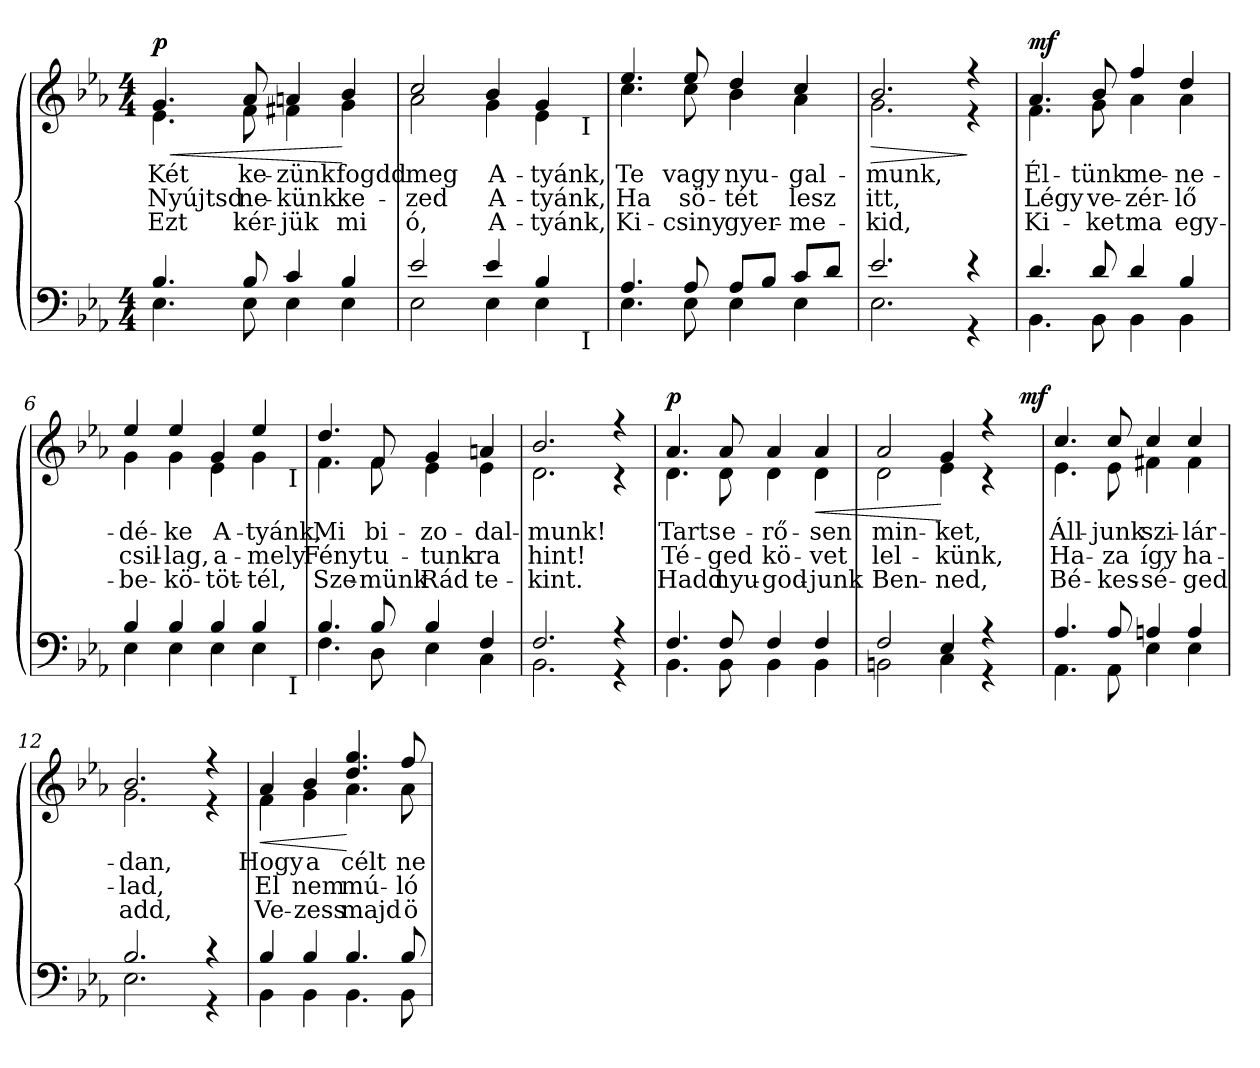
**kern	**kern	**text	**text	**text	**dynam
*part2	*part1	*part1	*part1	*part1	*part1
*staff2	*staff1	*staff1	*staff1	*staff1	*staff1
*clefF4	*clefG2	*	*	*	*
*k[b-e-a-]	*k[b-e-a-]	*	*	*	*
*E-:	*E-:	*	*	*	*
*M4/4	*M4/4	*	*	*	*
=1	=1	=1	=1	=1	=1
*^	*	*	*	*	*
!	!	!LO:TX:a:B:t=divoto	!	!	!	!
!	!	!	!LO:LY:b	!LO:LY:b	!LO:LY:b	!LO:HP:b
*	*	*^	*	*	*	*
!	!	!	!	!	!	!	!LO:DY:n=1:b
4.B-/	4.E-\	4.g/	4.e-\	Két	Nyújtsd	Ezt	< p
!	!	!	!	!LO:LY:b	!LO:LY:b	!LO:LY:b	!
8B-/	8E-\	8a-/	8f\	ke-	ne-	kér-	.
!	!	!	!	!LO:LY:b	!LO:LY:b	!LO:LY:b	!
4c/	4E-\	4an/	4f#X\	-zünk	-künk	-jük	.
!	!	!	!	!LO:LY:b	!LO:LY:b	!LO:LY:b	!
4B-/	4E-\	4b-/	4g\	fogdd	ke-	mi	[
*	*	*v	*v	*	*	*	*
=2	=2	=2	=2	=2	=2	=2
*	*	*^	*	*	*	*
!	!	!	!	!LO:LY:b	!LO:LY:b	!LO:LY:b	!
*	*^	*	*^	*	*	*	*
2e-/	2E-\	2ryy	2cc/	2a-\	2ryy	meg	-zed	ó,	.
!	!	!	!	!	!	!LO:LY:b	!LO:LY:b	!LO:LY:b	!
4e-/	4E-\	4ryy	4b-/	4g\	4ryy	A-	A-	A-	.
!	!	!	!	!	!	!LO:LY:b	!LO:LY:b	!LO:LY:b	!
4B-/	4E-\	8ryy	4g/	4e-\	8ryy	-tyánk,	-tyánk,	-tyánk,	.
.	.	32ryy	.	.	32ryy	.	.	.	.
!	!	!	!	!	!LO:TX:b:t=I	!	!	!	!
!	!	!LO:TX:b:t=I	!	!	!	!	!	!	!
.	.	16.ryy	.	.	16.ryy	.	.	.	.
*	*v	*v	*	*	*	*	*	*	*
*	*	*v	*v	*v	*	*	*	*
=3	=3	=3	=3	=3	=3	=3
*	*^	*^	*	*	*	*
*	*	*	*	*^	*	*	*	*
!	!	!	!	!	!	!LO:LY:b	!LO:LY:b	!LO:LY:b	!
*	*v	*v	*	*	*	*	*	*	*
*	*	*	*v	*v	*	*	*	*
4.A-/	4.E-\	4.ee-/	4.cc\	Te	Ha	Ki-	.
!	!	!	!	!LO:LY:b	!LO:LY:b	!LO:LY:b	!
8A-/	8E-\	8ee-/	8cc\	vagy	sö-	-csiny	.
!	!	!	!	!LO:LY:b	!LO:LY:b	!LO:LY:b	!
8A-/L	4E-\	4dd/	4b-\	nyu-	-tét	gyer-	.
8B-/J	.	.	.	.	.	.	.
!	!	!	!	!LO:LY:b	!LO:LY:b	!LO:LY:b	!
8c/L	4E-\	4cc/	4a-\	-gal-	lesz	-me-	.
8d/J	.	.	.	.	.	.	.
=4	=4	=4	=4	=4	=4	=4	=4
!	!	!	!	!LO:LY:b	!LO:LY:b	!LO:LY:b	!LO:HP:b
2.e-/	2.E-\	2.b-/	2.g\	-munk,	itt,	-kid,	>
4r	4r	4r	4r	.	.	.	]
!!LO:LB:g=z	!!
=5	=5	=5	=5	=5	=5	=5	=5
!	!	!	!	!LO:LY:b	!LO:LY:b	!LO:LY:b	!LO:DY:a
4.d/	4.BB-\	4.a-/	4.f\	Él-	Légy	Ki-	mf
!	!	!	!	!LO:LY:b	!LO:LY:b	!LO:LY:b	!
8d/	8BB-\	8b-/	8g\	-tünk	ve-	-ket	.
!	!	!	!	!LO:LY:b	!LO:LY:b	!LO:LY:b	!
4d/	4BB-\	4ff/	4a-\	me-	-zér-	ma	.
!	!	!	!	!LO:LY:b	!LO:LY:b	!LO:LY:b	!
4B-/	4BB-\	4dd/	4a-\	-ne-	-lő	egy-	.
*	*	*v	*v	*	*	*	*
=6	=6	=6	=6	=6	=6	=6
*	*	*^	*	*	*	*
!	!	!	!	!LO:LY:b	!LO:LY:b	!LO:LY:b	!
*	*^	*	*^	*	*	*	*
4B-/	4E-\	2...ryy	4ee-/	4g\	2...ryy	-dé-	csil-	-be-	.
!	!	!	!	!	!	!LO:LY:b	!LO:LY:b	!LO:LY:b	!
4B-/	4E-\	.	4ee-/	4g\	.	-ke	-lag,	-kö-	.
!	!	!	!	!	!	!LO:LY:b	!LO:LY:b	!LO:LY:b	!
4B-/	4E-\	.	4g/	4e-\	.	A-	a-	-töt-	.
!	!	!	!	!	!	!LO:LY:b	!LO:LY:b	!LO:LY:b	!
4B-/	4E-\	.	4ee-/	4g\	.	-tyánk,	-mely	-tél,	.
!	!	!	!	!	!LO:TX:b:t=I	!	!	!	!
!	!	!LO:TX:b:t=I	!	!	!	!	!	!	!
.	.	16ryy	.	.	16ryy	.	.	.	.
*	*v	*v	*	*	*	*	*	*	*
*	*	*v	*v	*v	*	*	*	*
=7	=7	=7	=7	=7	=7	=7
*	*^	*^	*	*	*	*
*	*	*	*	*^	*	*	*	*
!	!	!	!	!	!	!LO:LY:b	!LO:LY:b	!LO:LY:b	!
*	*v	*v	*	*	*	*	*	*	*
*	*	*	*v	*v	*	*	*	*
4.B-/	4.F\	4.dd/	4.f\	Mi	Fényt	Sze-	.
!	!	!	!	!LO:LY:b	!LO:LY:b	!LO:LY:b	!
8B-/	8D\	8f/	8f\	bi-	u-	-münk	.
!	!	!	!	!LO:LY:b	!LO:LY:b	!LO:LY:b	!
4B-/	4E-\	4g/	4e-\	-zo-	-tunk-	Rád	.
!	!	!	!	!LO:LY:b	!LO:LY:b	!LO:LY:b	!
4F/	4C\	4an/	4e-\	-dal-	-ra	te-	.
=8	=8	=8	=8	=8	=8	=8	=8
!	!	!	!	!LO:LY:b	!LO:LY:b	!LO:LY:b	!
2.F/	2.BB-\	2.b-/	2.d\	-munk!	hint!	-kint.	.
4r	4r	4r	4r	.	.	.	.
!!LO:LB:g=z	!!
=9	=9	=9	=9	=9	=9	=9	=9
!	!	!	!	!LO:LY:b	!LO:LY:b	!LO:LY:b	!LO:DY:a
4.F/	4.BB-\	4.a-/	4.d\	Tarts	Té-	Hadd	p
!	!	!	!	!LO:LY:b	!LO:LY:b	!LO:LY:b	!
8F/	8BB-\	8a-/	8d\	e-	-ged	nyu-	.
!	!	!	!	!LO:LY:b	!LO:LY:b	!LO:LY:b	!
4F/	4BB-\	4a-/	4d\	-rő-	kö-	-god-	.
!	!	!	!	!LO:LY:b	!LO:LY:b	!LO:LY:b	!LO:HP:b
4F/	4BB-\	4a-/	4d\	-sen	-vet	-junk	<
*	*	*v	*v	*	*	*	*
=10	=10	=10	=10	=10	=10	=10
*	*	*^	*	*	*	*
!	!	!	!	!LO:LY:b	!LO:LY:b	!LO:LY:b	!
*	*	*	*^	*	*	*	*
2F/	2BBn\	2a-/	2d\	2ryy	min-	lel-	Ben-	.
!	!	!	!	!	!LO:LY:b	!LO:LY:b	!LO:LY:b	!
4E-/	4C\	4g/	4e-\	4ryy	-ket,	-künk,	-ned,	[
4r	4r	4r	4r	8ryy	.	.	.	.
.	.	.	.	32ryy	.	.	.	.
!	!	!	!	!	!	!	!	!LO:DY:a
.	.	.	.	16.ryy	.	.	.	mf
*	*	*v	*v	*v	*	*	*	*
=11	=11	=11	=11	=11	=11	=11
*	*	*^	*	*	*	*
*	*	*	*^	*	*	*	*
!	!	!	!	!	!LO:LY:b	!LO:LY:b	!LO:LY:b	!
*	*	*	*v	*v	*	*	*	*
4.A-/	4.AA-\	4.cc/	4.e-\	Áll-	Ha-	Bé-	.
!	!	!	!	!LO:LY:b	!LO:LY:b	!LO:LY:b	!
8A-/	8AA-\	8cc/	8e-\	-junk	-za	-kes-	.
!	!	!	!	!LO:LY:b	!LO:LY:b	!LO:LY:b	!
4An/	4E-\	4cc/	4f#X\	szi-	így	-sé-	.
!	!	!	!	!LO:LY:b	!LO:LY:b	!LO:LY:b	!
4A/	4E-\	4cc/	4f#\	-lár-	ha-	-ged	.
=12	=12	=12	=12	=12	=12	=12	=12
!	!	!	!	!LO:LY:b	!LO:LY:b	!LO:LY:b	!
2.B-/	2.E-\	2.b-/	2.g\	-dan,	-lad,	add,	.
4r	4r	4r	4r	.	.	.	.
!!LO:LB:g=z	!!
=13	=13	=13	=13	=13	=13	=13	=13
!	!	!	!	!LO:LY:b	!LO:LY:b	!LO:LY:b	!LO:HP:b
4B-/	4BB-\	4a-/	4f\	Hogy	El	Ve-	<
!	!	!	!	!LO:LY:b	!LO:LY:b	!LO:LY:b	!
4B-/	4BB-\	4b-/	4g\	a	nem	-zess	.
!	!	!	!	!LO:LY:b	!LO:LY:b	!LO:LY:b	!
4.B-/	4.BB-\	4.dd/ 4.gg/	4.a-\	célt	mú-	majd	[
!	!	!	!	!LO:LY:b	!LO:LY:b	!LO:LY:b	!
8B-/	8BB-\	8ff/	8a-\	ne	-ló	ö-	.
*v	*v	*	*	*	*	*	*
*	*v	*v	*	*	*	*
=	=	=	=	=	=
*-	*-	*-	*-	*-	*-
